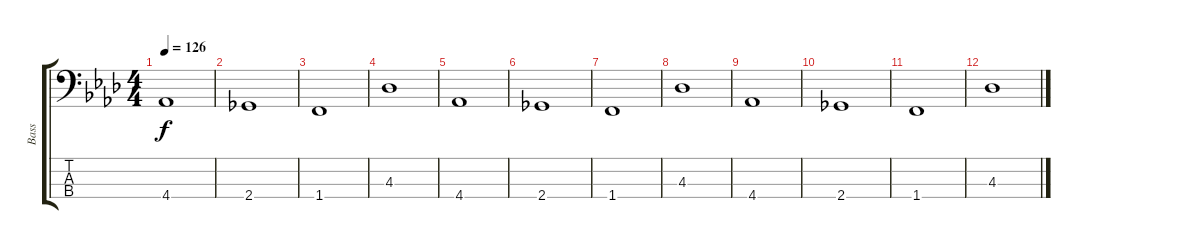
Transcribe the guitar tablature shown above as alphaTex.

\track ("Bass" "Bass") {instrument electricbassfinger}
\staff {score tabs}
\tuning (G2 D2 A1 E1) {hide}
\ts (4 4)
\tempo 126
\clef f4
\ks ab
4.4.1{dy f} |
2.4.1 |
1.4.1 |
4.3.1 |
4.4.1 |
2.4.1 |
1.4.1 |
4.3.1 |
4.4.1 |
2.4.1 |
1.4.1 |
4.3.1
